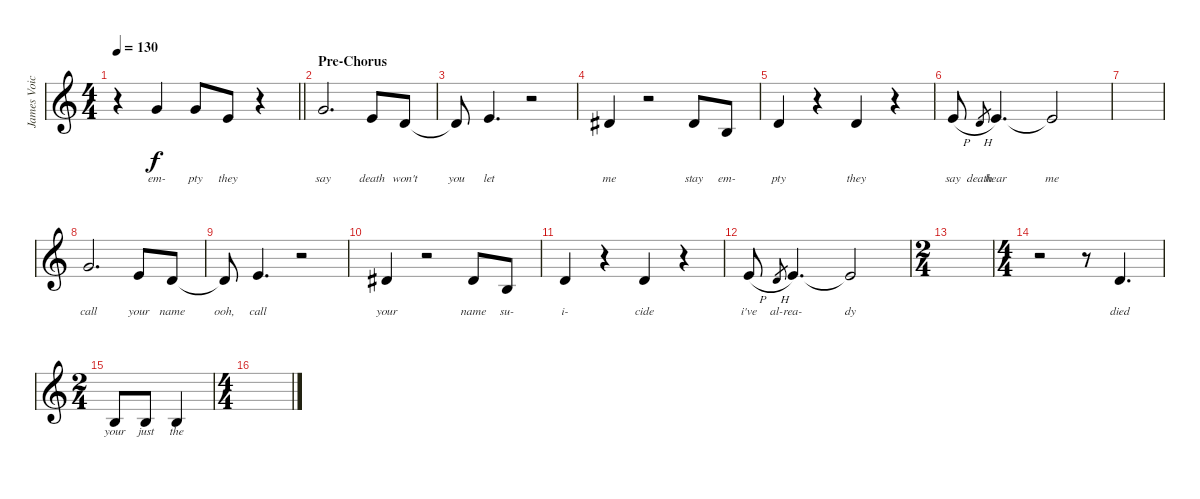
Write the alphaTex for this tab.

\track ("James Voice" "James Voic") {instrument cello}
\staff {score}
\tuning (E4 B3 G3 D3 A2 E2) {hide}
\ts (4 4)
\tempo 130
\clef g2
\barLineRight lightlight
\ks c
r.4{dy f} 3.1.4{lyrics (0 "em-") lyrics (1 "") lyrics (2 "") lyrics (3 "") lyrics (4 "")} 3.1.8{lyrics (0 "pty") lyrics (1 "") lyrics (2 "") lyrics (3 "") lyrics (4 "")} 0.1.8{lyrics (0 "they") lyrics (1 "") lyrics (2 "") lyrics (3 "") lyrics (4 "")} r.4 |
\section ("" "Pre-Chorus")
3.1.2{d lyrics (0 "say") lyrics (1 "") lyrics (2 "") lyrics (3 "") lyrics (4 "")} 0.1.8{lyrics (0 "death") lyrics (1 "") lyrics (2 "") lyrics (3 "") lyrics (4 "")} 3.2.8{lyrics (0 "won't") lyrics (1 "") lyrics (2 "") lyrics (3 "") lyrics (4 "")} |
3.2{t}.8{lyrics (0 "you") lyrics (1 "") lyrics (2 "") lyrics (3 "") lyrics (4 "")} 0.1.4{d lyrics (0 "let") lyrics (1 "") lyrics (2 "") lyrics (3 "") lyrics (4 "")} r.2 |
4.2.4{lyrics (0 "me") lyrics (1 "") lyrics (2 "") lyrics (3 "") lyrics (4 "")} r.2 4.2.8{lyrics (0 "stay") lyrics (1 "") lyrics (2 "") lyrics (3 "") lyrics (4 "")} 0.2.8{lyrics (0 "em-") lyrics (1 "") lyrics (2 "") lyrics (3 "") lyrics (4 "")} |
3.2.4{lyrics (0 "pty") lyrics (1 "") lyrics (2 "") lyrics (3 "") lyrics (4 "")} r.4 3.2.4{lyrics (0 "they") lyrics (1 "") lyrics (2 "") lyrics (3 "") lyrics (4 "")} r.4 |
5.2{h}.8{lyrics (0 "say") lyrics (1 "") lyrics (2 "") lyrics (3 "") lyrics (4 "")} 3.2{h}.8{lyrics (0 "death") lyrics (1 "") lyrics (2 "") lyrics (3 "") lyrics (4 "") gr} 5.2.4{d lyrics (0 "hear") lyrics (1 "") lyrics (2 "") lyrics (3 "") lyrics (4 "")} 5.2{t}.2{lyrics (0 "me") lyrics (1 "") lyrics (2 "") lyrics (3 "") lyrics (4 "")} |
|
3.1.2{d lyrics (0 "call") lyrics (1 "") lyrics (2 "") lyrics (3 "") lyrics (4 "")} 0.1.8{lyrics (0 "your") lyrics (1 "") lyrics (2 "") lyrics (3 "") lyrics (4 "")} 3.2.8{lyrics (0 "name") lyrics (1 "") lyrics (2 "") lyrics (3 "") lyrics (4 "")} |
3.2{t}.8{lyrics (0 "ooh,") lyrics (1 "") lyrics (2 "") lyrics (3 "") lyrics (4 "")} 0.1.4{d lyrics (0 "call") lyrics (1 "") lyrics (2 "") lyrics (3 "") lyrics (4 "")} r.2 |
4.2.4{lyrics (0 "your") lyrics (1 "") lyrics (2 "") lyrics (3 "") lyrics (4 "")} r.2 4.2.8{lyrics (0 "name") lyrics (1 "") lyrics (2 "") lyrics (3 "") lyrics (4 "")} 0.2.8{lyrics (0 "su-") lyrics (1 "") lyrics (2 "") lyrics (3 "") lyrics (4 "")} |
3.2.4{lyrics (0 "i-") lyrics (1 "") lyrics (2 "") lyrics (3 "") lyrics (4 "")} r.4 3.2.4{lyrics (0 "cide") lyrics (1 "") lyrics (2 "") lyrics (3 "") lyrics (4 "")} r.4 |
5.2{h}.8{lyrics (0 "i've") lyrics (1 "") lyrics (2 "") lyrics (3 "") lyrics (4 "")} 3.2{h}.8{lyrics (0 "al-") lyrics (1 "") lyrics (2 "") lyrics (3 "") lyrics (4 "") gr} 5.2.4{d lyrics (0 "rea-") lyrics (1 "") lyrics (2 "") lyrics (3 "") lyrics (4 "")} 5.2{t}.2{lyrics (0 "dy") lyrics (1 "") lyrics (2 "") lyrics (3 "") lyrics (4 "")} |
\ts (2 4)
|
\ts (4 4)
r.2 r.8 3.2{pm}.4{d lyrics (0 "died") lyrics (1 "") lyrics (2 "") lyrics (3 "") lyrics (4 "")} |
\ts (2 4)
0.2{pm}.8{lyrics (0 "your") lyrics (1 "") lyrics (2 "") lyrics (3 "") lyrics (4 "")} 0.2{pm}.8{lyrics (0 "just") lyrics (1 "") lyrics (2 "") lyrics (3 "") lyrics (4 "")} 0.2{pm}.4{lyrics (0 "the") lyrics (1 "") lyrics (2 "") lyrics (3 "") lyrics (4 "")} |
\ts (4 4)
